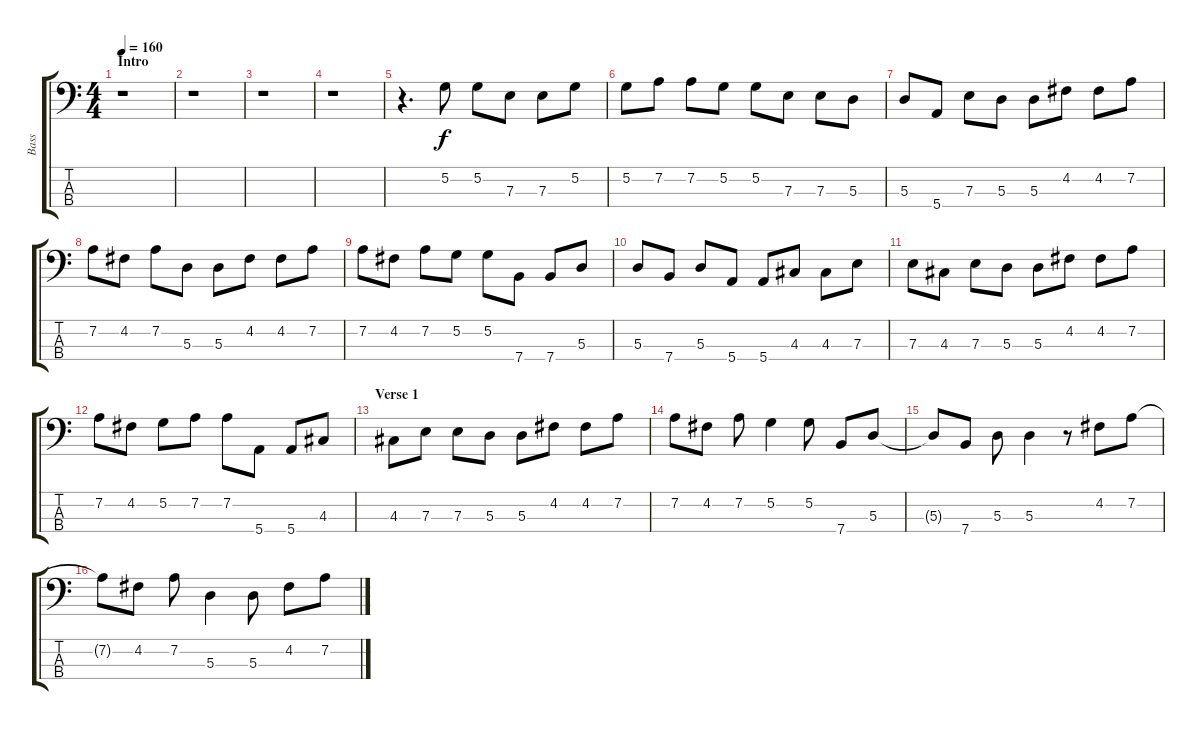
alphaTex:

\track ("Bass" "Bass") {instrument electricbasspick}
\staff {score tabs}
\tuning (G2 D2 A1 E1) {hide}
\ts (4 4)
\section ("" "Intro")
\tempo 160
\clef f4
\ks c
r.1{dy f instrument electricbasspick} |
r.1 |
r.1 |
r.1 |
r.4{d} 5.2.8 5.2.8 7.3.8 7.3.8 5.2.8 |
5.2.8 7.2.8 7.2.8 5.2.8 5.2.8 7.3.8 7.3.8 5.3.8 |
5.3.8 5.4.8 7.3.8 5.3.8 5.3.8 4.2.8 4.2.8 7.2.8 |
7.2.8 4.2.8 7.2.8 5.3.8 5.3.8 4.2.8 4.2.8 7.2.8 |
7.2.8 4.2.8 7.2.8 5.2.8 5.2.8 7.4.8 7.4.8 5.3.8 |
5.3.8 7.4.8 5.3.8 5.4.8 5.4.8 4.3.8 4.3.8 7.3.8 |
7.3.8 4.3.8 7.3.8 5.3.8 5.3.8 4.2.8 4.2.8 7.2.8 |
7.2.8 4.2.8 5.2.8 7.2.8 7.2.8 5.4.8 5.4.8 4.3.8 |
\section ("" "Verse 1")
4.3.8 7.3.8 7.3.8 5.3.8 5.3.8 4.2.8 4.2.8 7.2.8 |
7.2.8 4.2.8 7.2.8 5.2.4 5.2.8 7.4.8 5.3.8 |
5.3{t}.8 7.4.8 5.3.8 5.3.4 r.8 4.2.8 7.2.8 |
7.2{t}.8 4.2.8 7.2.8 5.3.4 5.3.8 4.2.8 7.2.8
